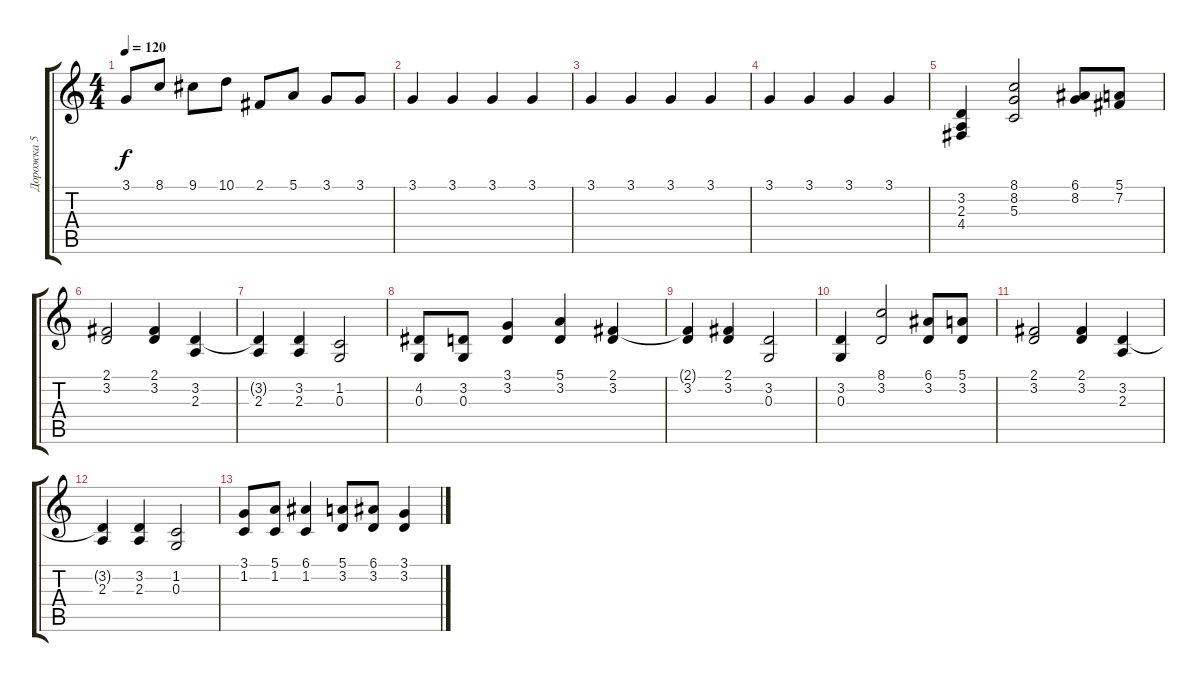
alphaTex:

\track ("Дорожка 5" "Дорожка 5") {instrument lead1square}
\staff {score tabs}
\tuning (E4 B3 G3 D3 A2 E2) {hide}
\ts (4 4)
\tempo 120
\clef g2
\ks c
3.1.8{dy f} 8.1.8 9.1.8 10.1.8 2.1.8 5.1.8 3.1.8 3.1.8 |
3.1.4 3.1.4 3.1.4 3.1.4 |
3.1.4 3.1.4 3.1.4 3.1.4 |
3.1.4 3.1.4 3.1.4 3.1.4 |
(3.2 2.3 4.4).4 (8.1 8.2 5.3).2 (6.1 8.2).8 (5.1 7.2).8 |
(2.1 3.2).2 (2.1 3.2).4 (3.2 2.3).4 |
(3.2{t} 2.3).4 (3.2 2.3).4 (1.2 0.3).2 |
(4.2 0.3).8 (3.2 0.3).8 (3.1 3.2).4 (5.1 3.2).4 (2.1 3.2).4 |
(2.1{t} 3.2).4 (2.1 3.2).4 (3.2 0.3).2 |
(3.2 0.3).4 (8.1 3.2).2 (6.1 3.2).8 (5.1 3.2).8 |
(2.1 3.2).2 (2.1 3.2).4 (3.2 2.3).4 |
(3.2{t} 2.3).4 (3.2 2.3).4 (1.2 0.3).2 |
(3.1 1.2).8 (5.1 1.2).8 (6.1 1.2).4 (5.1 3.2).8 (6.1 3.2).8 (3.1 3.2).4
